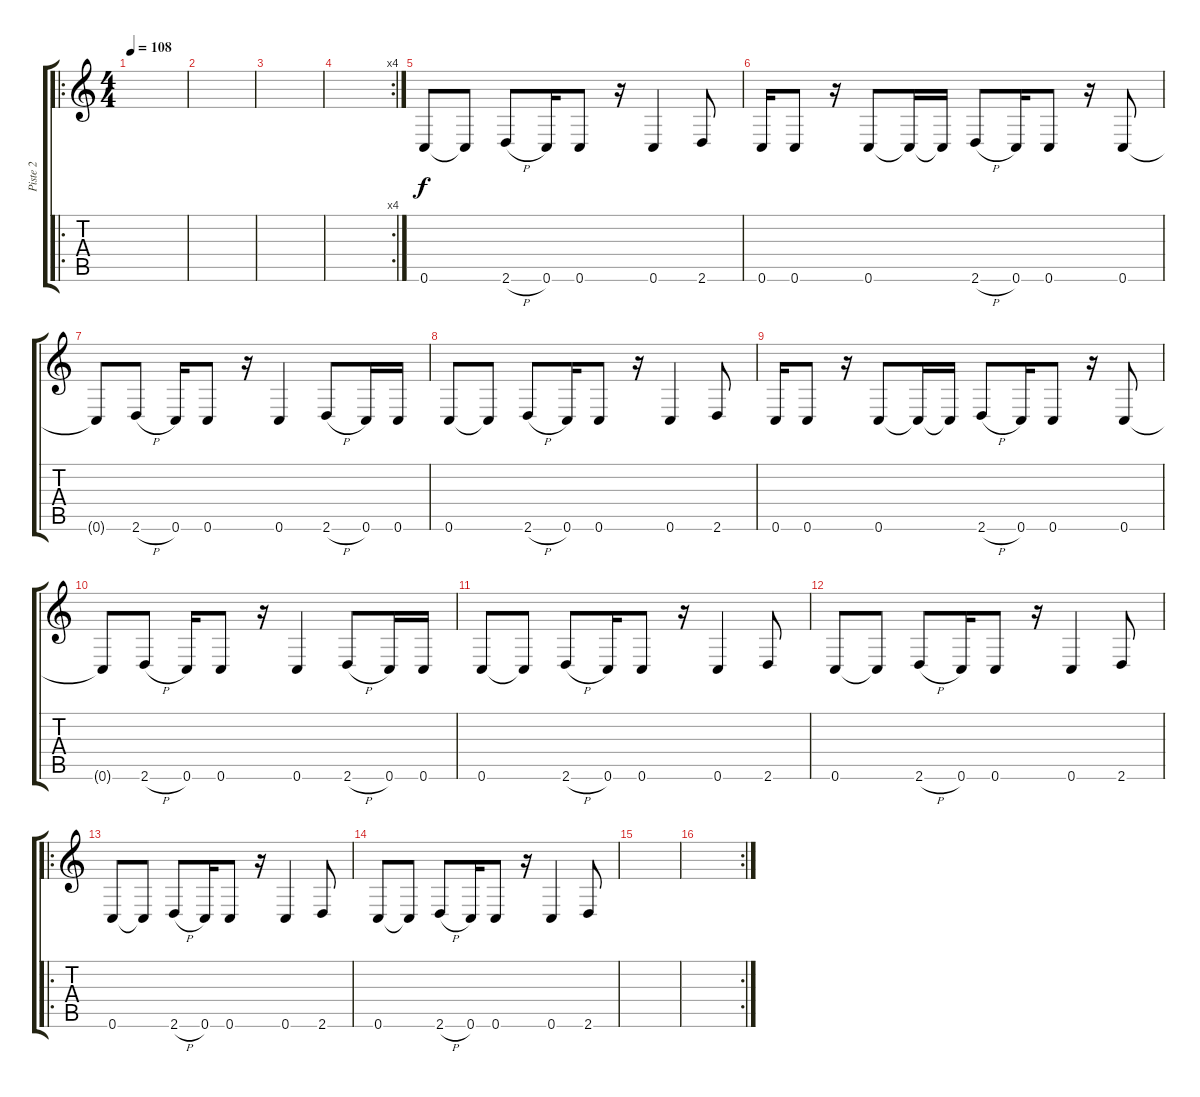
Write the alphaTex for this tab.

\track ("Piste 2" "Piste 2") {instrument overdrivenguitar}
\staff {score tabs}
\tuning (D4 A3 F3 C3 G2 C2) {hide}
\ro
\ts (4 4)
\tempo 108
\clef g2
\ks c
|
|
|
\rc 4
|
0.6.8 0.6{t}.8 2.6{h}.8 0.6.16 0.6.8 r.16 0.6.4 2.6.8 |
0.6.16 0.6.8 r.16 0.6.8 0.6{t}.16 0.6{t}.16 2.6{h}.8 0.6.16 0.6.8 r.16 0.6.8 |
0.6{t}.8 2.6{h}.8 0.6.16 0.6.8 r.16 0.6.4 2.6{h}.8 0.6.16 0.6.16 |
0.6.8 0.6{t}.8 2.6{h}.8 0.6.16 0.6.8 r.16 0.6.4 2.6.8 |
0.6.16 0.6.8 r.16 0.6.8 0.6{t}.16 0.6{t}.16 2.6{h}.8 0.6.16 0.6.8 r.16 0.6.8 |
0.6{t}.8 2.6{h}.8 0.6.16 0.6.8 r.16 0.6.4 2.6{h}.8 0.6.16 0.6.16 |
0.6.8 0.6{t}.8 2.6{h}.8 0.6.16 0.6.8 r.16 0.6.4 2.6.8 |
0.6.8 0.6{t}.8 2.6{h}.8 0.6.16 0.6.8 r.16 0.6.4 2.6.8 |
\ro
0.6.8 0.6{t}.8 2.6{h}.8 0.6.16 0.6.8 r.16 0.6.4 2.6.8 |
0.6.8 0.6{t}.8 2.6{h}.8 0.6.16 0.6.8 r.16 0.6.4 2.6.8 |
|
\rc 2
